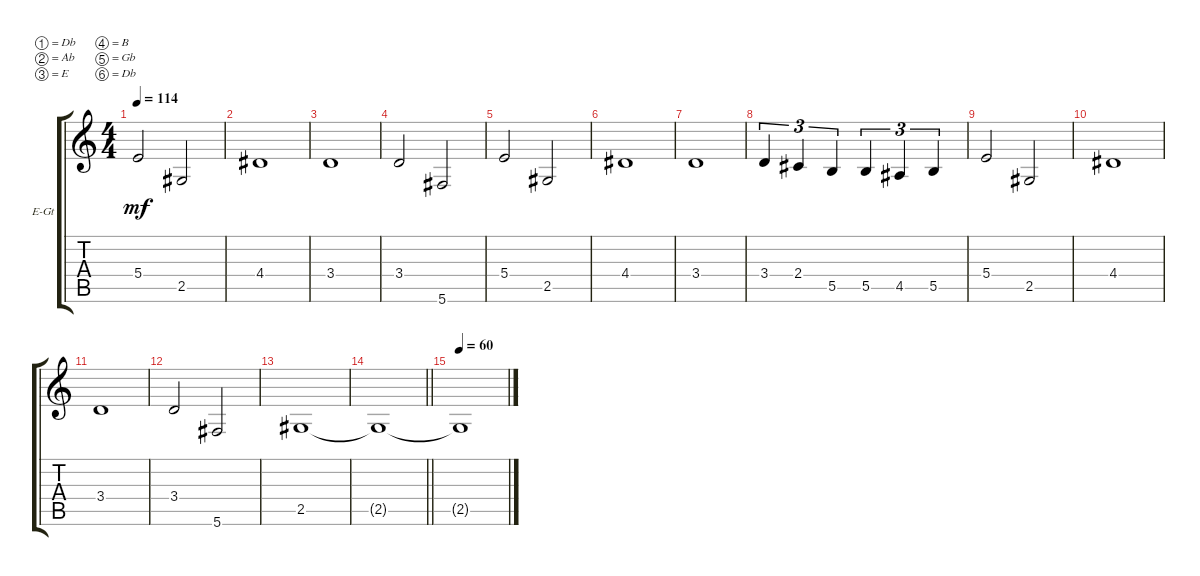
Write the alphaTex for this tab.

\bracketExtendMode groupsimilarinstruments
\firstSystemTrackNameOrientation horizontal
\otherSystemsTrackNameOrientation horizontal
\track ("Guitar 2 " "E-Gt") {instrument distortionguitar}
\staff {score tabs}
\tuning (Db4 Ab3 E3 B2 Gb2 Db2)
\ts (4 4)
\tempo 114
\clef g2
\ks c
5.4.2{dy mf} 2.5.2 |
4.4.1 |
3.4.1 |
3.4.2 5.6.2 |
5.4.2 2.5.2 |
4.4.1 |
3.4.1 |
3.4.4{tu (3 2)} 2.4.4{tu (3 2)} 5.5.4{tu (3 2)} 5.5.4{tu (3 2)} 4.5.4{tu (3 2)} 5.5.4{tu (3 2)} |
5.4.2 2.5.2 |
4.4.1 |
3.4.1 |
3.4.2 5.6.2 |
2.5.1 |
\barLineRight lightlight
2.5{t}.1 |
\tempo 60
2.5{t}.1
